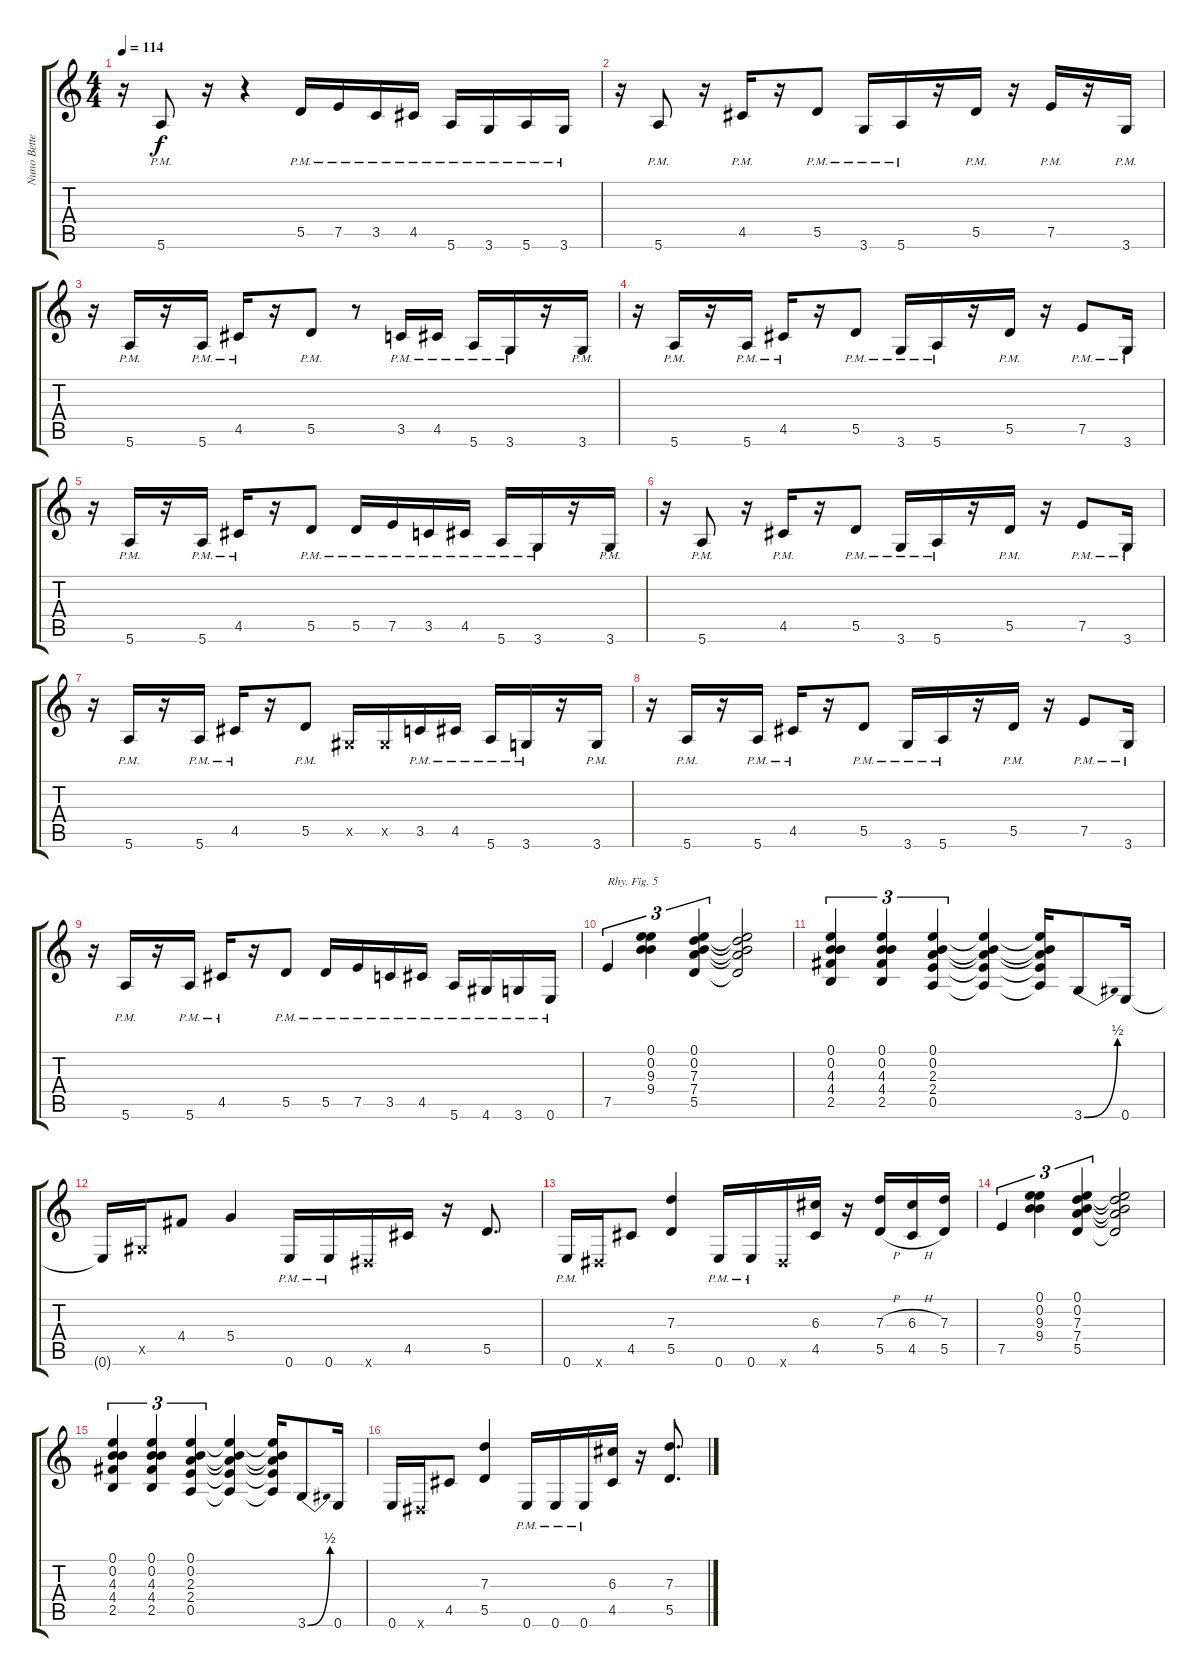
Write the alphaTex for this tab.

\track ("Nuno Bettencourt (Lead Guitar)" "Nuno Bette") {instrument distortionguitar}
\staff {score tabs}
\tuning (E4 B3 G3 D3 A2 E2) {hide}
\ts (4 4)
\tempo 114
\clef g2
\ks c
r.16{dy f} 5.6{pm}.8 r.16 r.4 5.5{pm}.16 7.5{pm}.16 3.5{pm}.16 4.5{pm}.16 5.6{pm}.16 3.6{pm}.16 5.6{pm}.16 3.6{pm}.16 |
r.16 5.6{pm}.8 r.16 4.5{pm}.16 r.16 5.5{pm}.8 3.6{pm}.16 5.6{pm}.16 r.16 5.5{pm}.16 r.16 7.5{pm}.16 r.16 3.6{pm}.16 |
r.16 5.6{pm}.16 r.16 5.6{pm}.16 4.5{pm}.16 r.16 5.5{pm}.8 r.8 3.5{pm}.16 4.5{pm}.16 5.6{pm}.16 3.6{pm}.16 r.16 3.6{pm}.16 |
r.16 5.6{pm}.16 r.16 5.6{pm}.16 4.5{pm}.16 r.16 5.5{pm}.8 3.6{pm}.16 5.6{pm}.16 r.16 5.5{pm}.16 r.16 7.5{pm}.8 3.6{pm}.16 |
r.16 5.6{pm}.16 r.16 5.6{pm}.16 4.5{pm}.16 r.16 5.5{pm}.8 5.5{pm}.16 7.5{pm}.16 3.5{pm}.16 4.5{pm}.16 5.6{pm}.16 3.6{pm}.16 r.16 3.6{pm}.16 |
r.16 5.6{pm}.8 r.16 4.5{pm}.16 r.16 5.5{pm}.8 3.6{pm}.16 5.6{pm}.16 r.16 5.5{pm}.16 r.16 7.5{pm}.8 3.6{pm}.16 |
r.16 5.6{pm}.16 r.16 5.6{pm}.16 4.5{pm}.16 r.16 5.5{pm}.8 -1.5{x}.16 -1.5{x}.16 3.5{pm}.16 4.5{pm}.16 5.6{pm}.16 3.6{pm}.16 r.16 3.6{pm}.16 |
r.16 5.6{pm}.16 r.16 5.6{pm}.16 4.5{pm}.16 r.16 5.5{pm}.8 3.6{pm}.16 5.6{pm}.16 r.16 5.5{pm}.16 r.16 7.5{pm}.8 3.6{pm}.16 |
r.16 5.6{pm}.16 r.16 5.6{pm}.16 4.5{pm}.16 r.16 5.5{pm}.8 5.5{pm}.16 7.5{pm}.16 3.5{pm}.16 4.5{pm}.16 5.6{pm}.16 4.6{pm}.16 3.6{pm}.16 0.6{pm}.16 |
7.5.4{tu (3 2) txt "Rhy. Fig. 5"} (0.1 0.2 9.3 9.4).4{tu (3 2)} (0.1 0.2 7.3 7.4 5.5).4{tu (3 2)} (0.1{t} 0.2{t} 7.3{t} 7.4{t} 5.5{t}).2 |
(0.1 0.2 4.3 4.4 2.5).4{tu (3 2)} (0.1 0.2 4.3 4.4 2.5).4{tu (3 2)} (0.1 0.2 2.3 2.4 0.5).4{tu (3 2)} (0.1{t} 0.2{t} 2.3{t} 2.4{t} 0.5{t}).4 (0.1{t} 0.2{t} 2.3{t} 2.4{t} 0.5{t}).16 3.6{be (bend 0 0 60 2)}.8 0.6.16 |
0.6{t}.16 -1.5{x}.16 4.4.8 5.4.4 0.6{pm}.16 0.6{pm}.16 -1.6{x}.16 4.5.16 r.16 5.5.8{d} |
0.6{pm}.16 -1.6{x}.16 4.5.8 (7.3 5.5).4 0.6{pm}.16 0.6{pm}.16 -1.6{x}.16 (6.3 4.5).16 r.16 (7.3{h} 5.5{h}).16 (6.3{h} 4.5{h}).16 (7.3 5.5).16 |
7.5.4{tu (3 2)} (0.1 0.2 9.3 9.4).4{tu (3 2)} (0.1 0.2 7.3 7.4 5.5).4{tu (3 2)} (0.1{t} 0.2{t} 7.3{t} 7.4{t} 5.5{t}).2 |
(0.1 0.2 4.3 4.4 2.5).4{tu (3 2)} (0.1 0.2 4.3 4.4 2.5).4{tu (3 2)} (0.1 0.2 2.3 2.4 0.5).4{tu (3 2)} (0.1{t} 0.2{t} 2.3{t} 2.4{t} 0.5{t}).4 (0.1{t} 0.2{t} 2.3{t} 2.4{t} 0.5{t}).16 3.6{be (bend 0 0 60 2)}.8 0.6.16 |
0.6.16 -1.6{x}.16 4.5.8 (7.3 5.5).4 0.6{pm}.16 0.6{pm}.16 0.6{pm}.16 (6.3 4.5).16 r.16 (7.3 5.5).8{d}
